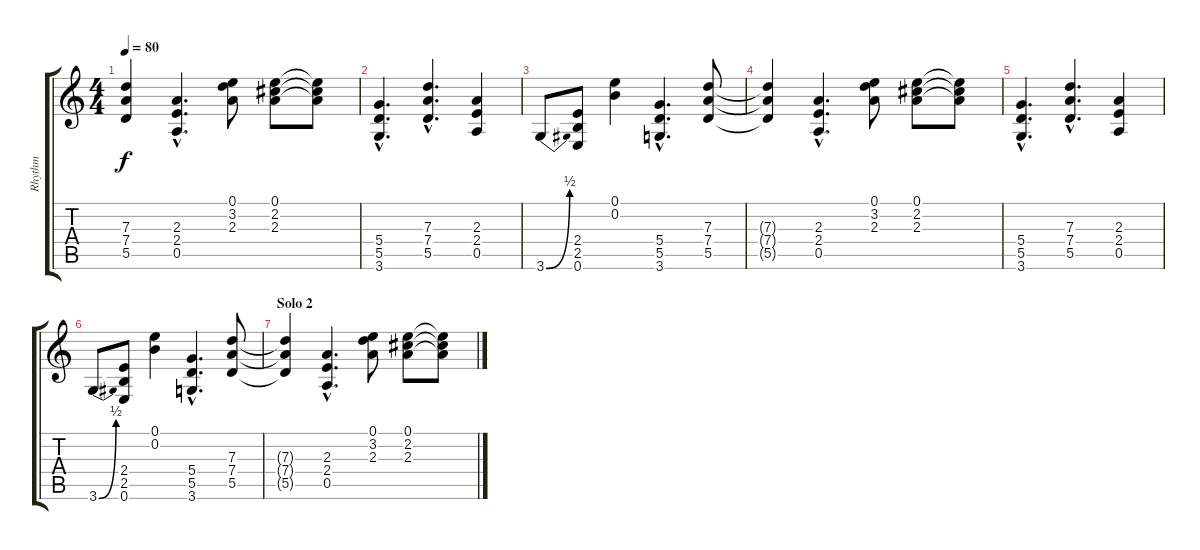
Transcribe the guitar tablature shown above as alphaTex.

\track ("Rhythm" "Rhythm") {instrument distortionguitar}
\staff {score tabs}
\tuning (E4 B3 G3 D3 A2 E2) {hide}
\ts (4 4)
\tempo 80
\clef g2
\ks c
(7.3{t} 7.4{t} 5.5{t}).4{dy f} (2.3{hac} 2.4{hac} 0.5{hac}).4{d} (0.1 3.2 2.3).8 (0.1 2.2 2.3).8 (0.1{t} 2.2{t} 2.3{t}).8 |
(5.4{hac} 5.5{hac} 3.6{hac}).4{d} (7.3{hac} 7.4{hac} 5.5{hac}).4{d} (2.3 2.4 0.5).4 |
3.6{be (bend 0 0 60 2)}.8 (2.4 2.5 0.6).8 (0.1 0.2).4 (5.4{hac} 5.5{hac} 3.6{hac}).4{d} (7.3 7.4 5.5).8 |
(7.3{t} 7.4{t} 5.5{t}).4 (2.3{hac} 2.4{hac} 0.5{hac}).4{d} (0.1 3.2 2.3).8 (0.1 2.2 2.3).8 (0.1{t} 2.2{t} 2.3{t}).8 |
(5.4{hac} 5.5{hac} 3.6{hac}).4{d} (7.3{hac} 7.4{hac} 5.5{hac}).4{d} (2.3 2.4 0.5).4 |
3.6{be (bend 0 0 60 2)}.8 (2.4 2.5 0.6).8 (0.1 0.2).4 (5.4{hac} 5.5{hac} 3.6{hac}).4{d} (7.3 7.4 5.5).8 |
\section ("" "Solo 2")
(7.3{t} 7.4{t} 5.5{t}).4 (2.3{hac} 2.4{hac} 0.5{hac}).4{d} (0.1 3.2 2.3).8 (0.1 2.2 2.3).8 (0.1{t} 2.2{t} 2.3{t}).8
